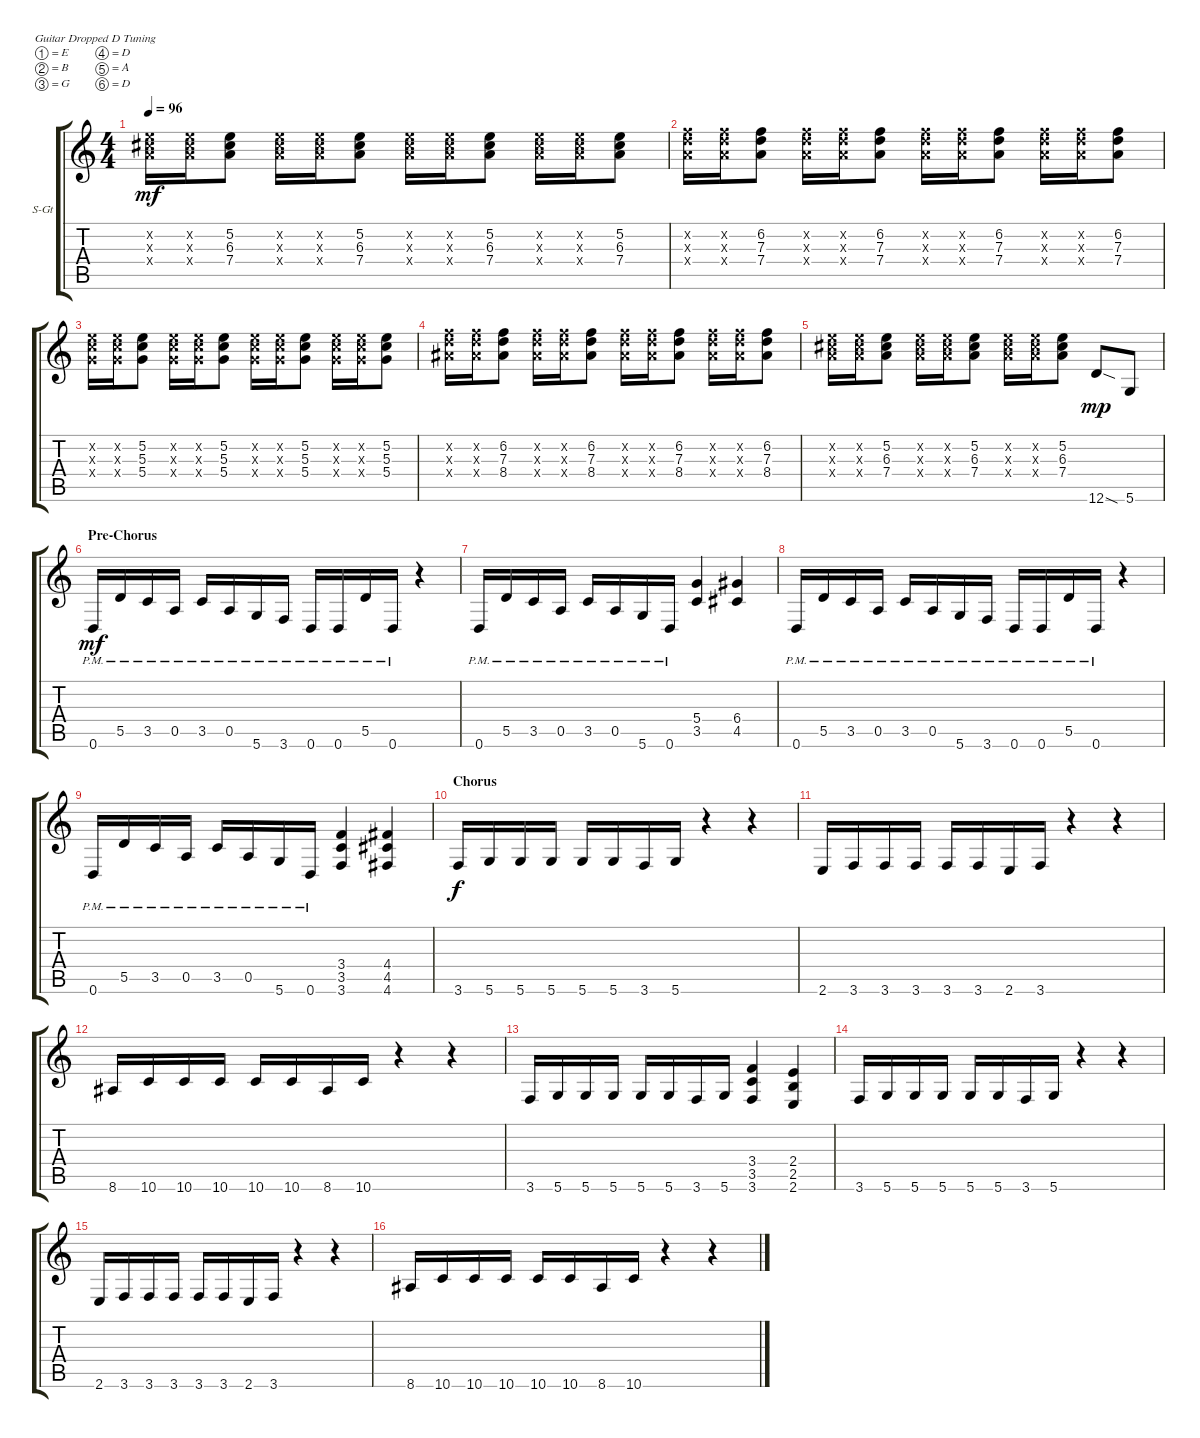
\defaultSystemsLayout 4
\bracketExtendMode groupsimilarinstruments
\firstSystemTrackNameOrientation horizontal
\otherSystemsTrackNameOrientation horizontal
\track ("Bellamy Guitar" "S-Gt") {instrument acousticguitarsteel}
\staff {score tabs}
\tuning (E4 B3 G3 D3 A2 D2)
\ts (4 4)
\tempo 96
\clef g2
\ks c
(5.2{x} 6.3{x} 7.4{x}).16{dy mf} (5.2{x} 6.3{x} 7.4{x}).16 (5.2 6.3 7.4).8 (5.2{x} 6.3{x} 7.4{x}).16 (5.2{x} 6.3{x} 7.4{x}).16 (5.2 6.3 7.4).8 (5.2{x} 6.3{x} 7.4{x}).16 (5.2{x} 6.3{x} 7.4{x}).16 (5.2 6.3 7.4).8 (5.2{x} 6.3{x} 7.4{x}).16 (5.2{x} 6.3{x} 7.4{x}).16 (5.2 6.3 7.4).8 |
(6.2{x} 7.3{x} 7.4{x}).16 (6.2{x} 7.3{x} 7.4{x}).16 (6.2 7.3 7.4).8 (6.2{x} 7.3{x} 7.4{x}).16 (6.2{x} 7.3{x} 7.4{x}).16 (6.2 7.3 7.4).8 (6.2{x} 7.3{x} 7.4{x}).16 (6.2{x} 7.3{x} 7.4{x}).16 (6.2 7.3 7.4).8 (6.2{x} 7.3{x} 7.4{x}).16 (6.2{x} 7.3{x} 7.4{x}).16 (6.2 7.3 7.4).8 |
(5.2{x} 5.3{x} 5.4{x}).16 (5.2{x} 5.3{x} 5.4{x}).16 (5.2 5.3 5.4).8 (5.2{x} 5.3{x} 5.4{x}).16 (5.2{x} 5.3{x} 5.4{x}).16 (5.2 5.3 5.4).8 (5.2{x} 5.3{x} 5.4{x}).16 (5.2{x} 5.3{x} 5.4{x}).16 (5.2 5.3 5.4).8 (5.2{x} 5.3{x} 5.4{x}).16 (5.2{x} 5.3{x} 5.4{x}).16 (5.2 5.3 5.4).8 |
(6.2{x} 7.3{x} 8.4{x}).16 (6.2{x} 7.3{x} 8.4{x}).16 (6.2 7.3 8.4).8 (6.2{x} 7.3{x} 8.4{x}).16 (6.2{x} 7.3{x} 8.4{x}).16 (6.2 7.3 8.4).8 (6.2{x} 7.3{x} 8.4{x}).16 (6.2{x} 7.3{x} 8.4{x}).16 (6.2 7.3 8.4).8 (6.2{x} 7.3{x} 8.4{x}).16 (6.2{x} 7.3{x} 8.4{x}).16 (6.2 7.3 8.4).8 |
(5.2{x} 6.3{x} 7.4{x}).16 (5.2{x} 6.3{x} 7.4{x}).16 (5.2 6.3 7.4).8 (5.2{x} 6.3{x} 7.4{x}).16 (5.2{x} 6.3{x} 7.4{x}).16 (5.2 6.3 7.4).8 (5.2{x} 6.3{x} 7.4{x}).16 (5.2{x} 6.3{x} 7.4{x}).16 (5.2 6.3 7.4).8 12.6{sod}.8{dy mp} 5.6.8 |
\section ("" "Pre-Chorus")
0.6{pm}.16{dy mf} 5.5{pm}.16 3.5{pm}.16 0.5{pm}.16 3.5{pm}.16 0.5{pm}.16 5.6{pm}.16 3.6{pm}.16 0.6{pm}.16 0.6{pm}.16 5.5{pm}.16 0.6{pm}.16 r.4 |
0.6{pm}.16 5.5{pm}.16 3.5{pm}.16 0.5{pm}.16 3.5{pm}.16 0.5{pm}.16 5.6{pm}.16 0.6{pm}.16 (3.5 5.4).4 (4.5 6.4).4 |
0.6{pm}.16 5.5{pm}.16 3.5{pm}.16 0.5{pm}.16 3.5{pm}.16 0.5{pm}.16 5.6{pm}.16 3.6{pm}.16 0.6{pm}.16 0.6{pm}.16 5.5{pm}.16 0.6{pm}.16 r.4 |
0.6{pm}.16 5.5{pm}.16 3.5{pm}.16 0.5{pm}.16 3.5{pm}.16 0.5{pm}.16 5.6{pm}.16 0.6{pm}.16 (3.5 3.4 3.6).4 (4.5 4.4 4.6).4 |
\section ("" "Chorus")
3.6.16{dy f} 5.6.16 5.6.16 5.6.16 5.6.16 5.6.16 3.6.16 5.6.16 r.4 r.4 |
2.6.16 3.6.16 3.6.16 3.6.16 3.6.16 3.6.16 2.6.16 3.6.16 r.4 r.4 |
8.6.16 10.6.16 10.6.16 10.6.16 10.6.16 10.6.16 8.6.16 10.6.16 r.4 r.4 |
3.6.16 5.6.16 5.6.16 5.6.16 5.6.16 5.6.16 3.6.16 5.6.16 (3.6 3.5 3.4).4 (2.4 2.5 2.6).4 |
3.6.16 5.6.16 5.6.16 5.6.16 5.6.16 5.6.16 3.6.16 5.6.16 r.4 r.4 |
2.6.16 3.6.16 3.6.16 3.6.16 3.6.16 3.6.16 2.6.16 3.6.16 r.4 r.4 |
8.6.16 10.6.16 10.6.16 10.6.16 10.6.16 10.6.16 8.6.16 10.6.16 r.4 r.4
